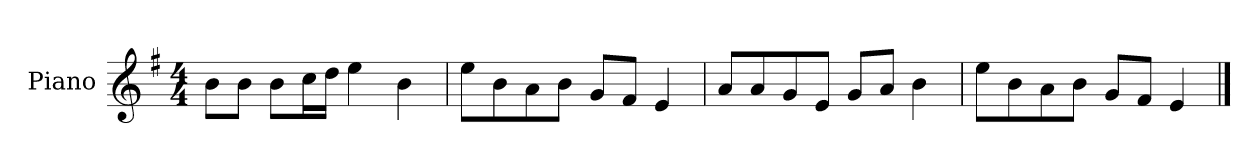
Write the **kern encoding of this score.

**kern
*part1
*staff1
*I"Piano
*I'P-no
*clefG2
*k[f#]
*M4/4
*MM90
=1
8b\L
8b\J
8b\L
16cc\L
16dd\JJ
4ee\
4b\
=2
8ee\L
8b\
8a\
8b\J
8g/L
8f#/J
4e/
=3
8a/L
8a/
8g/
8e/J
8g/L
8a/J
4b\
=4
8ee\L
8b\
8a\
8b\J
8g/L
8f#/J
4e/
==
*-
